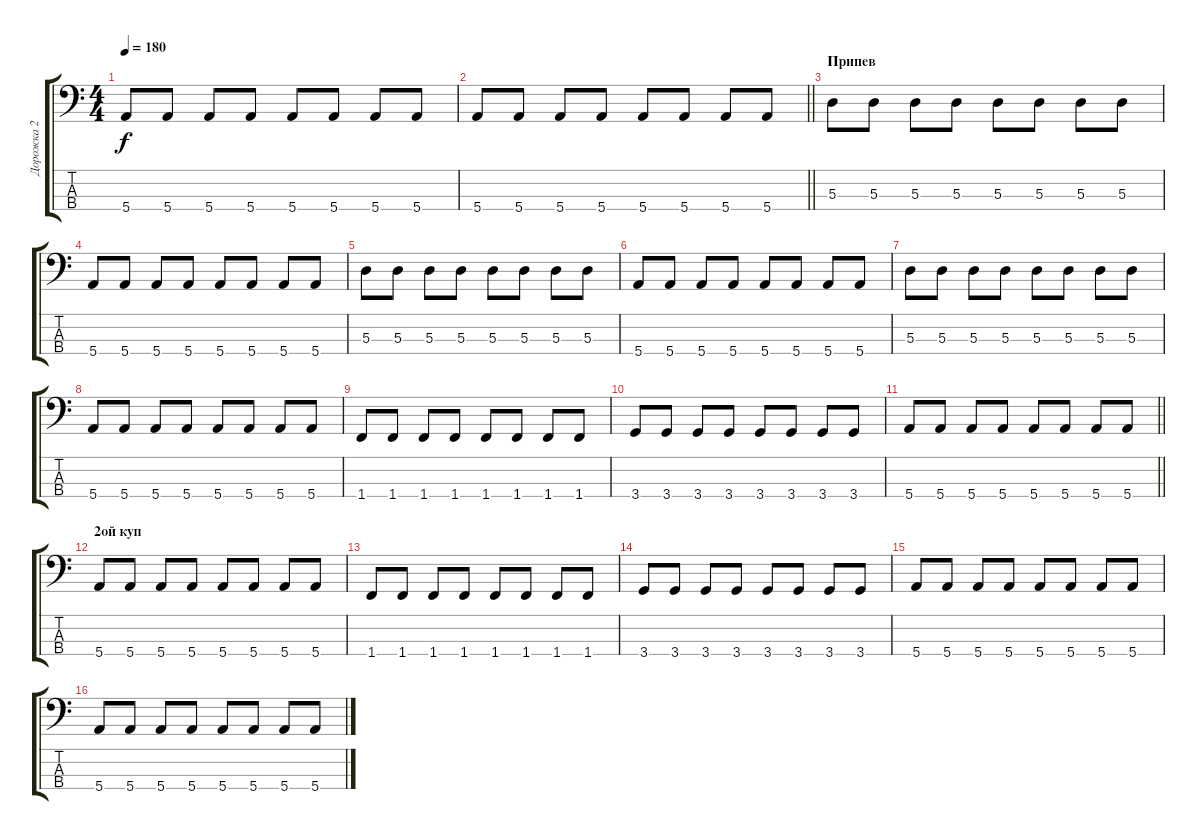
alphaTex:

\track ("Дорожка 2" "Дорожка 2") {instrument electricbasspick}
\staff {score tabs}
\tuning (G2 D2 A1 E1) {hide}
\ts (4 4)
\tempo 180
\clef f4
\ks c
5.4.8{dy f} 5.4.8 5.4.8 5.4.8 5.4.8 5.4.8 5.4.8 5.4.8 |
\barLineRight lightlight
5.4.8 5.4.8 5.4.8 5.4.8 5.4.8 5.4.8 5.4.8 5.4.8 |
\section ("" "Припев")
5.3.8 5.3.8 5.3.8 5.3.8 5.3.8 5.3.8 5.3.8 5.3.8 |
5.4.8 5.4.8 5.4.8 5.4.8 5.4.8 5.4.8 5.4.8 5.4.8 |
5.3.8 5.3.8 5.3.8 5.3.8 5.3.8 5.3.8 5.3.8 5.3.8 |
5.4.8 5.4.8 5.4.8 5.4.8 5.4.8 5.4.8 5.4.8 5.4.8 |
5.3.8 5.3.8 5.3.8 5.3.8 5.3.8 5.3.8 5.3.8 5.3.8 |
5.4.8 5.4.8 5.4.8 5.4.8 5.4.8 5.4.8 5.4.8 5.4.8 |
1.4.8 1.4.8 1.4.8 1.4.8 1.4.8 1.4.8 1.4.8 1.4.8 |
3.4.8 3.4.8 3.4.8 3.4.8 3.4.8 3.4.8 3.4.8 3.4.8 |
\barLineRight lightlight
5.4.8 5.4.8 5.4.8 5.4.8 5.4.8 5.4.8 5.4.8 5.4.8 |
\section ("" "2ой куп")
5.4.8 5.4.8 5.4.8 5.4.8 5.4.8 5.4.8 5.4.8 5.4.8 |
1.4.8 1.4.8 1.4.8 1.4.8 1.4.8 1.4.8 1.4.8 1.4.8 |
3.4.8 3.4.8 3.4.8 3.4.8 3.4.8 3.4.8 3.4.8 3.4.8 |
5.4.8 5.4.8 5.4.8 5.4.8 5.4.8 5.4.8 5.4.8 5.4.8 |
5.4.8 5.4.8 5.4.8 5.4.8 5.4.8 5.4.8 5.4.8 5.4.8
